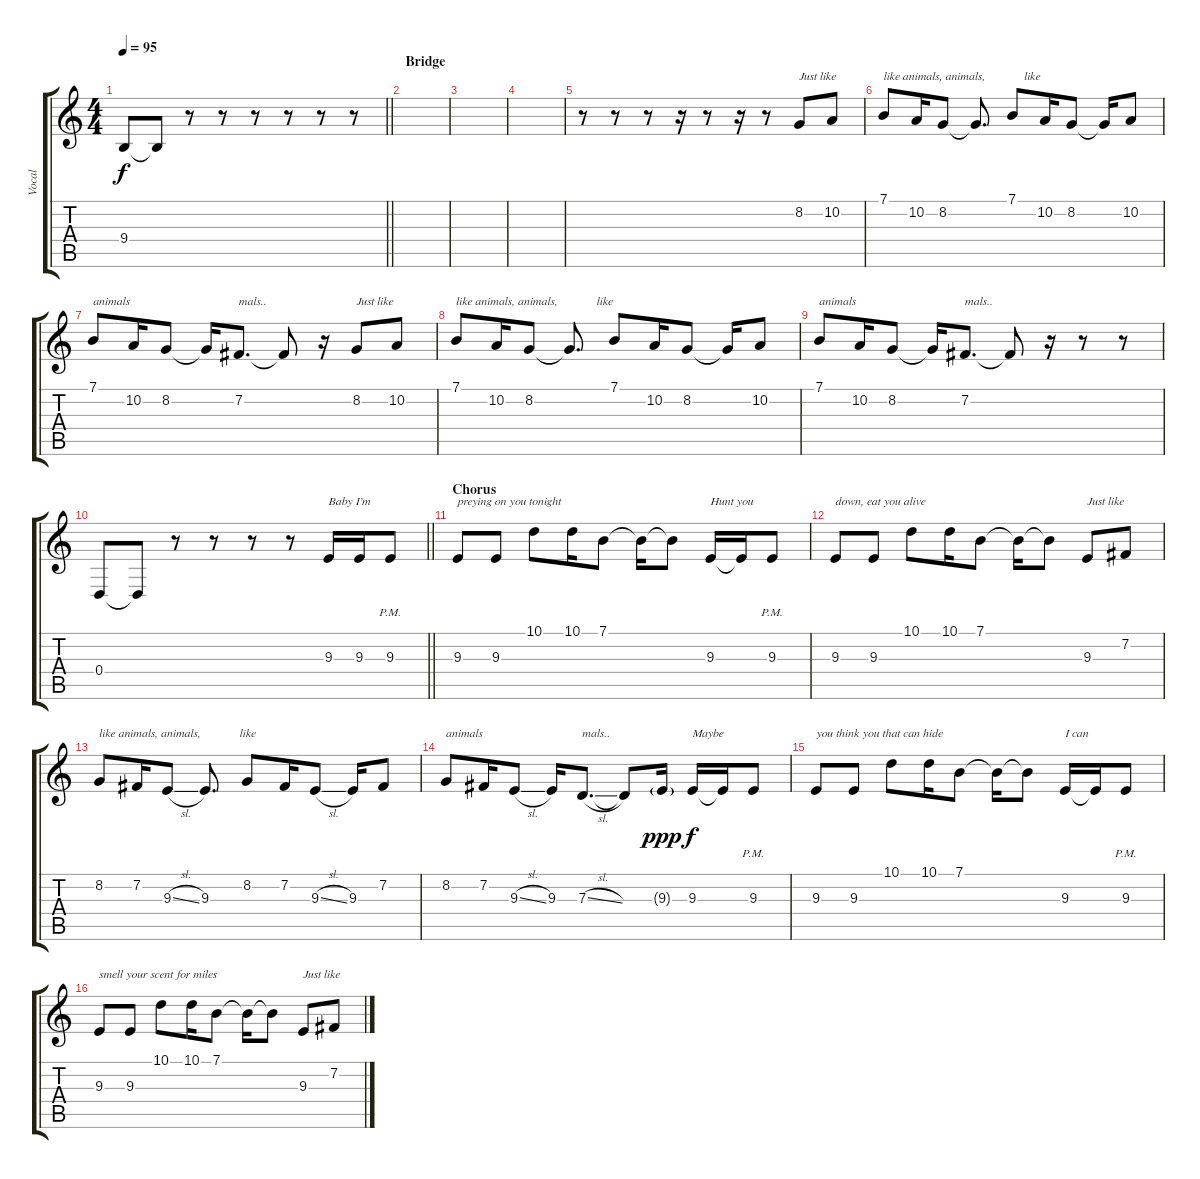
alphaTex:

\track ("Vocal" "Vocal") {instrument clarinet}
\staff {score tabs}
\tuning (E4 B3 G3 D3 A2 E2) {hide}
\ts (4 4)
\tempo 95
\clef g2
\barLineRight lightlight
\ks c
9.4{t}.8{dy f} 9.4{t}.8 r.8 r.8 r.8 r.8 r.8 r.8 |
\section ("" "Bridge")
|
|
|
r.8 r.8 r.8 r.16 r.8 r.16 r.8 8.2.8{txt "Just like "} 10.2.8 |
7.1.8{txt "like animals, animals,             like "} 10.2.16 8.2.8 8.2{t}.8{d} 7.1.8 10.2.16 8.2.8 8.2{t}.16 10.2.8 |
7.1.8{txt "animals"} 10.2.16 8.2.8 8.2{t}.16 7.2.8{d txt "mals.."} 7.2{t}.8 r.16 8.2.8{txt "Just like "} 10.2.8 |
7.1.8{txt "like animals, animals,             like "} 10.2.16 8.2.8 8.2{t}.8{d} 7.1.8 10.2.16 8.2.8 8.2{t}.16 10.2.8 |
7.1.8{txt "animals"} 10.2.16 8.2.8 8.2{t}.16 7.2.8{d txt "mals.."} 7.2{t}.8 r.16 r.8 r.8 |
\barLineRight lightlight
0.4.8 0.4{t}.8 r.8 r.8 r.8 r.8 9.3.16{txt "Baby I’m "} 9.3.16 9.3{pm}.8 |
\section ("" "Chorus")
9.3.8{txt "preying on you tonight"} 9.3.8 10.1.8 10.1.16 7.1.8 7.1{t}.16 7.1{t}.8 9.3.16{txt "Hunt you "} 9.3{t}.16 9.3{pm}.8 |
9.3.8{txt "down, eat you alive"} 9.3.8 10.1.8 10.1.16 7.1.8 7.1{t}.16 7.1{t}.8 9.3.8{txt "Just like "} 7.2.8 |
8.2.8{txt "like animals, animals,             like "} 7.2.16 9.3{sl}.8 9.3.8{d} 8.2.8 7.2.16 9.3{sl}.8 9.3.16 7.2.8 |
8.2.8{txt "animals"} 7.2.16 9.3{sl}.8 9.3.16 7.3{sl}.8{d txt "mals.."} 7.3{t}.8 9.3{g}.16{dy ppp} 9.3.16{txt "Maybe " dy f} 9.3{t}.16 9.3{pm}.8 |
9.3.8{txt "you think you that can hide"} 9.3.8 10.1.8 10.1.16 7.1.8 7.1{t}.16 7.1{t}.8 9.3.16{txt "I can "} 9.3{t}.16 9.3{pm}.8 |
9.3.8{txt "smell your scent for miles"} 9.3.8 10.1.8 10.1.16 7.1.8 7.1{t}.16 7.1{t}.8 9.3.8{txt "Just like "} 7.2.8
